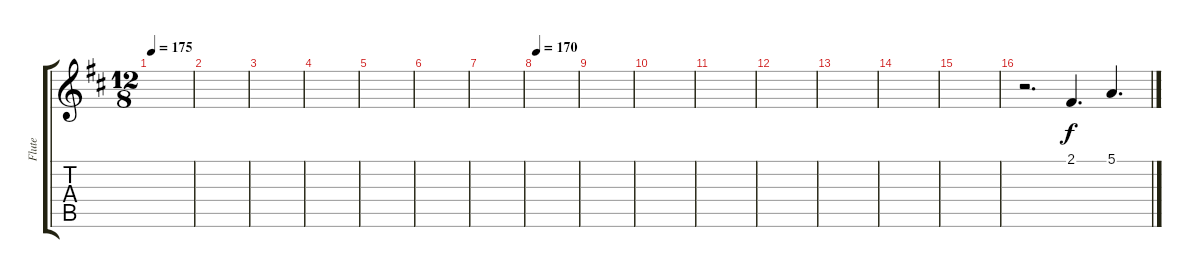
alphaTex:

\track ("Flute" "Flute") {instrument flute bank 255}
\staff {score tabs}
\tuning (E4 B3 G3 D3 A2 E2) {hide}
\ts (12 8)
\tempo 175
\clef g2
\ks d
|
|
|
|
|
|
|
\tempo 170
|
|
|
|
|
|
|
|
r.2{d} 2.1.4{d} 5.1.4{d}
